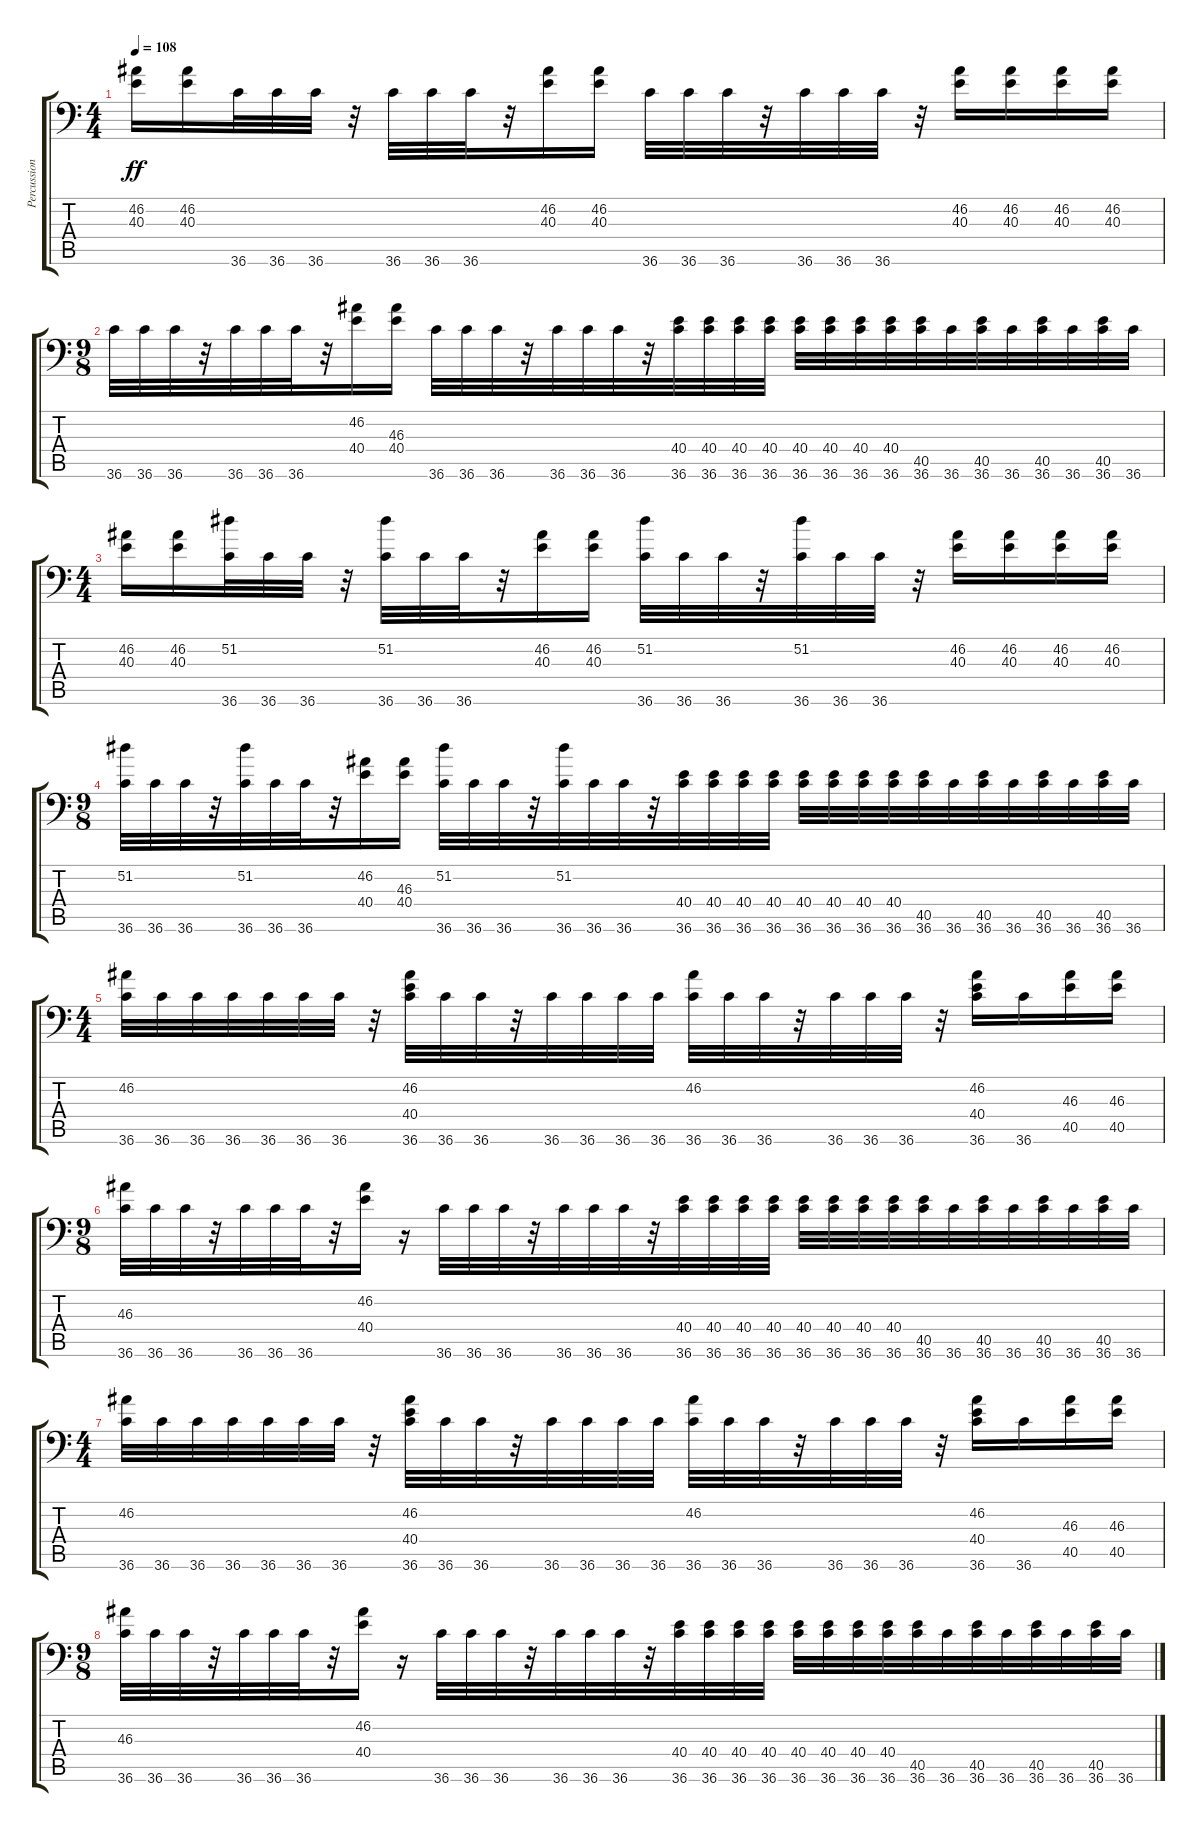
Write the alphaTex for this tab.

\track ("Percussion" "Percussion") {instrument acousticgrandpiano}
\staff {score tabs}
\tuning (C-1 C-1 C-1 C-1 C-1 C-1) {hide}
\ts (4 4)
\tempo 108
\clef f4
\ks c
(46.2 40.3).16{dy ff} (46.2 40.3).16 36.6.32 36.6.32 36.6.32 r.32 36.6.32 36.6.32 36.6.32 r.32 (46.2 40.3).16 (46.2 40.3).16 36.6.32 36.6.32 36.6.32 r.32 36.6.32 36.6.32 36.6.32 r.32 (46.2 40.3).16 (46.2 40.3).16 (46.2 40.3).16 (46.2 40.3).16 |
\ts (9 8)
36.6.32 36.6.32 36.6.32 r.32 36.6.32 36.6.32 36.6.32 r.32 (46.2 40.4).16 (46.3 40.4).16 36.6.32 36.6.32 36.6.32 r.32 36.6.32 36.6.32 36.6.32 r.32 (40.4 36.6).32 (40.4 36.6).32 (40.4 36.6).32 (40.4 36.6).32 (40.4 36.6).32 (40.4 36.6).32 (40.4 36.6).32 (40.4 36.6).32 (40.5 36.6).32 36.6.32 (40.5 36.6).32 36.6.32 (40.5 36.6).32 36.6.32 (40.5 36.6).32 36.6.32 |
\ts (4 4)
(46.2 40.3).16 (46.2 40.3).16 (51.2 36.6).32 36.6.32 36.6.32 r.32 (51.2 36.6).32 36.6.32 36.6.32 r.32 (46.2 40.3).16 (46.2 40.3).16 (51.2 36.6).32 36.6.32 36.6.32 r.32 (51.2 36.6).32 36.6.32 36.6.32 r.32 (46.2 40.3).16 (46.2 40.3).16 (46.2 40.3).16 (46.2 40.3).16 |
\ts (9 8)
(51.2 36.6).32 36.6.32 36.6.32 r.32 (51.2 36.6).32 36.6.32 36.6.32 r.32 (46.2 40.4).16 (46.3 40.4).16 (51.2 36.6).32 36.6.32 36.6.32 r.32 (51.2 36.6).32 36.6.32 36.6.32 r.32 (40.4 36.6).32 (40.4 36.6).32 (40.4 36.6).32 (40.4 36.6).32 (40.4 36.6).32 (40.4 36.6).32 (40.4 36.6).32 (40.4 36.6).32 (40.5 36.6).32 36.6.32 (40.5 36.6).32 36.6.32 (40.5 36.6).32 36.6.32 (40.5 36.6).32 36.6.32 |
\ts (4 4)
(46.2 36.6).32 36.6.32 36.6.32 36.6.32 36.6.32 36.6.32 36.6.32 r.32 (46.2 40.4 36.6).32 36.6.32 36.6.32 r.32 36.6.32 36.6.32 36.6.32 36.6.32 (46.2 36.6).32 36.6.32 36.6.32 r.32 36.6.32 36.6.32 36.6.32 r.32 (46.2 40.4 36.6).16 36.6.16 (46.3 40.5).16 (46.3 40.5).16 |
\ts (9 8)
(46.3 36.6).32 36.6.32 36.6.32 r.32 36.6.32 36.6.32 36.6.32 r.32 (46.2 40.4).16 r.16 36.6.32 36.6.32 36.6.32 r.32 36.6.32 36.6.32 36.6.32 r.32 (40.4 36.6).32 (40.4 36.6).32 (40.4 36.6).32 (40.4 36.6).32 (40.4 36.6).32 (40.4 36.6).32 (40.4 36.6).32 (40.4 36.6).32 (40.5 36.6).32 36.6.32 (40.5 36.6).32 36.6.32 (40.5 36.6).32 36.6.32 (40.5 36.6).32 36.6.32 |
\ts (4 4)
(46.2 36.6).32 36.6.32 36.6.32 36.6.32 36.6.32 36.6.32 36.6.32 r.32 (46.2 40.4 36.6).32 36.6.32 36.6.32 r.32 36.6.32 36.6.32 36.6.32 36.6.32 (46.2 36.6).32 36.6.32 36.6.32 r.32 36.6.32 36.6.32 36.6.32 r.32 (46.2 40.4 36.6).16 36.6.16 (46.3 40.5).16 (46.3 40.5).16 |
\ts (9 8)
(46.3 36.6).32 36.6.32 36.6.32 r.32 36.6.32 36.6.32 36.6.32 r.32 (46.2 40.4).16 r.16 36.6.32 36.6.32 36.6.32 r.32 36.6.32 36.6.32 36.6.32 r.32 (40.4 36.6).32 (40.4 36.6).32 (40.4 36.6).32 (40.4 36.6).32 (40.4 36.6).32 (40.4 36.6).32 (40.4 36.6).32 (40.4 36.6).32 (40.5 36.6).32 36.6.32 (40.5 36.6).32 36.6.32 (40.5 36.6).32 36.6.32 (40.5 36.6).32 36.6.32
